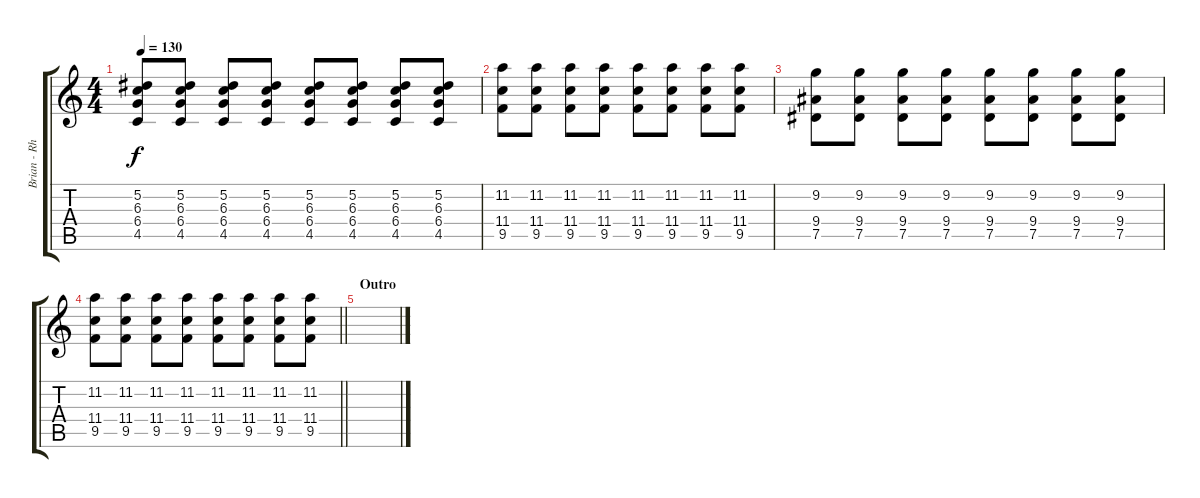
\track ("Brian - Rhythm Guitar" "Brian - Rh") {instrument electricguitarjazz}
\staff {score tabs}
\tuning (Eb4 Bb3 Gb3 Db3 Ab2 Eb2) {hide}
\ts (4 4)
\tempo 130
\clef g2
\ks c
(5.2 6.3 6.4 4.5).8{dy f} (5.2 6.3 6.4 4.5).8 (5.2 6.3 6.4 4.5).8 (5.2 6.3 6.4 4.5).8 (5.2 6.3 6.4 4.5).8 (5.2 6.3 6.4 4.5).8 (5.2 6.3 6.4 4.5).8 (5.2 6.3 6.4 4.5).8 |
(11.2 11.4 9.5).8 (11.2 11.4 9.5).8 (11.2 11.4 9.5).8 (11.2 11.4 9.5).8 (11.2 11.4 9.5).8 (11.2 11.4 9.5).8 (11.2 11.4 9.5).8 (11.2 11.4 9.5).8 |
(9.2 9.4 7.5).8 (9.2 9.4 7.5).8 (9.2 9.4 7.5).8 (9.2 9.4 7.5).8 (9.2 9.4 7.5).8 (9.2 9.4 7.5).8 (9.2 9.4 7.5).8 (9.2 9.4 7.5).8 |
\barLineRight lightlight
(11.2 11.4 9.5).8 (11.2 11.4 9.5).8 (11.2 11.4 9.5).8 (11.2 11.4 9.5).8 (11.2 11.4 9.5).8 (11.2 11.4 9.5).8 (11.2 11.4 9.5).8 (11.2 11.4 9.5).8 |
\section ("" "Outro")
